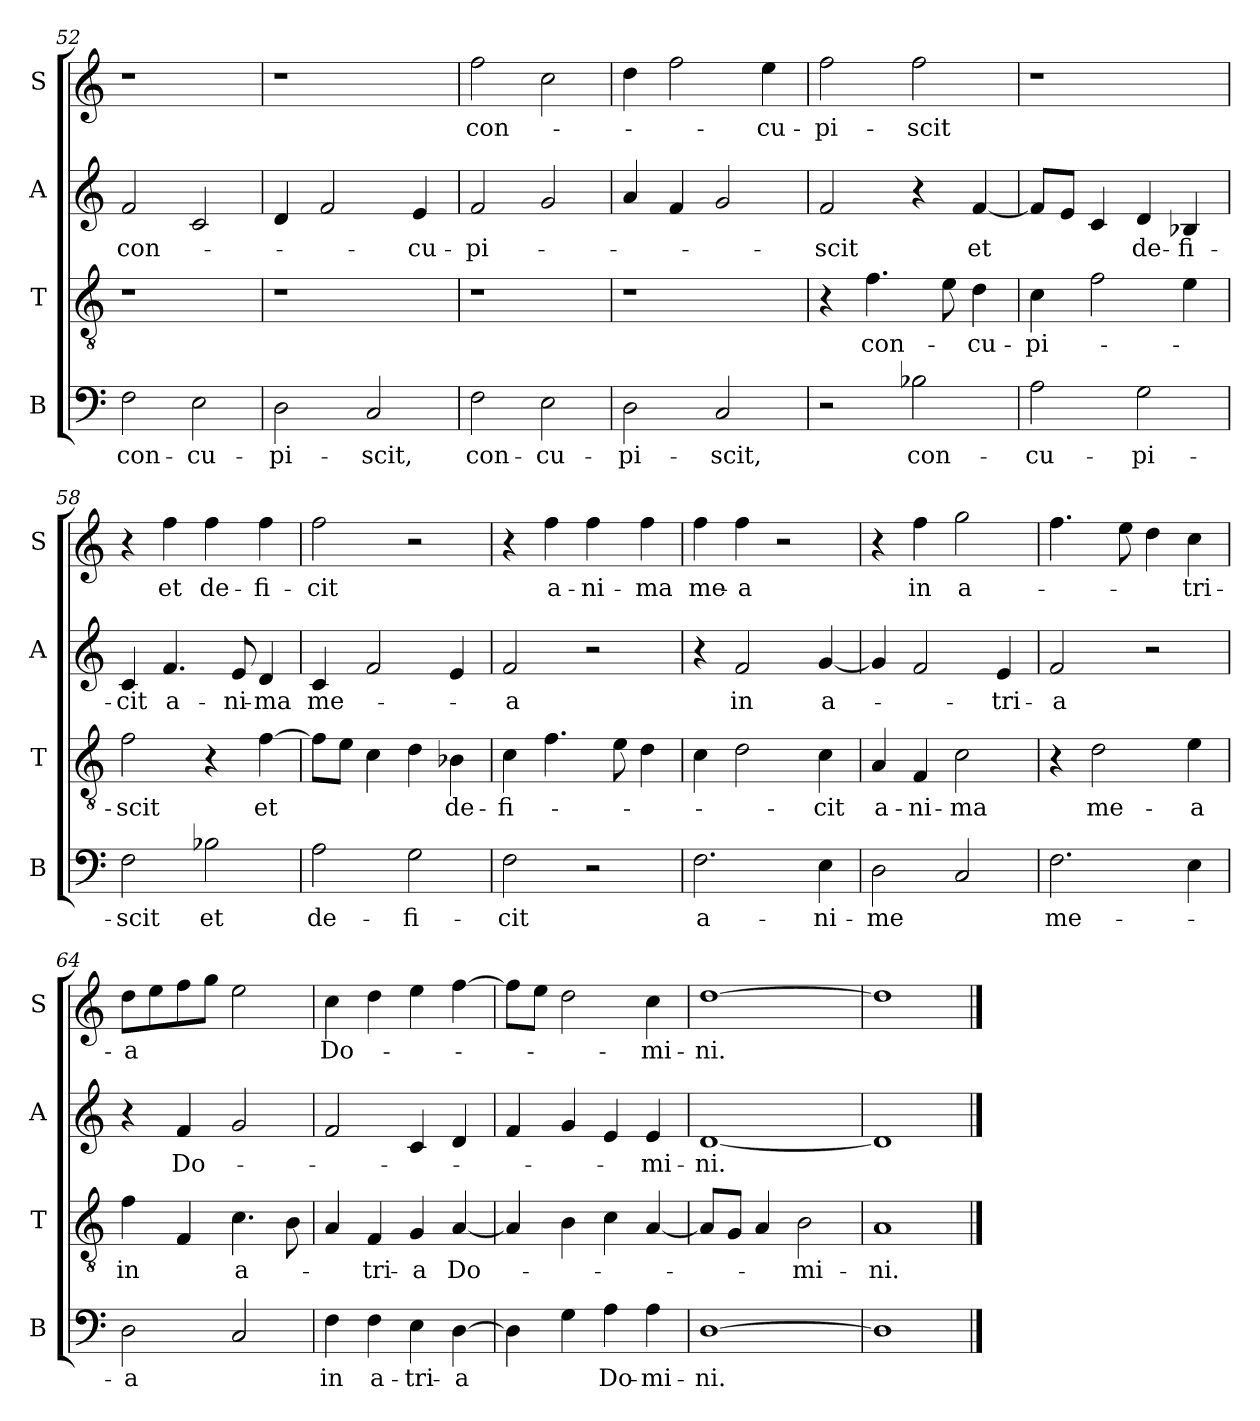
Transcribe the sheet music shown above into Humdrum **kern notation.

**kern	**text	**kern	**text	**kern	**text	**kern	**text
*part4	*part4	*part3	*part3	*part2	*part2	*part1	*part1
*staff4	*staff4	*staff3	*staff3	*staff2	*staff2	*staff1	*staff1
*I"B	*	*I"T	*	*I"A	*	*I"S	*
*I'B	*	*I'T	*	*I'A	*	*I'S	*
!!LO:LB:g=z
*clefF4	*	*clefGv2	*	*clefG2	*	*clefG2	*
*k[]	*	*k[]	*	*k[]	*	*k[]	*
*C:	*	*C:	*	*C:	*	*C:	*
=52	=52	=52	=52	=52	=52	=52	=52
!	!LO:LY:b	!	!	!	!LO:LY:b	!	!
2F\	con-	1r	.	2f/	con-	1r	.
!	!LO:LY:b:rj	!	!	!	!	!	!
2E\	-cu-	.	.	2c/	.	.	.
=53	=53	=53	=53	=53	=53	=53	=53
!	!LO:LY:b	!	!	!	!	!	!
2D\	-pi-	1r	.	4d/	.	1r	.
.	.	.	.	2f/	.	.	.
!	!LO:LY:b	!	!	!	!	!	!
2C/	-scit,	.	.	.	.	.	.
!	!	!	!	!	!LO:LY:b	!	!
.	.	.	.	4e/	-cu-	.	.
=54	=54	=54	=54	=54	=54	=54	=54
!	!LO:LY:b	!	!	!	!LO:LY:b	!	!LO:LY:b
2F\	con-	1r	.	2f/	-pi-	2ff\	con-
!	!LO:LY:b	!	!	!	!	!	!
2E\	-cu-	.	.	2g/	.	2cc\	.
=55	=55	=55	=55	=55	=55	=55	=55
!	!LO:LY:b	!	!	!	!	!	!
2D\	-pi-	1r	.	4a/	.	4dd\	.
.	.	.	.	4f/	.	2ff\	.
!	!LO:LY:b	!	!	!	!	!	!
2C/	-scit,	.	.	2g/	.	.	.
!	!	!	!	!	!	!	!LO:LY:b
.	.	.	.	.	.	4ee\	-cu-
=56	=56	=56	=56	=56	=56	=56	=56
!	!	!	!	!	!LO:LY:b	!	!LO:LY:b
2r	.	4r	.	2f/	-scit	2ff\	-pi-
!	!	!	!LO:LY:b	!	!	!	!
.	.	4.f\	con-	.	.	.	.
!	!LO:LY:b	!	!	!	!	!	!LO:LY:b
2B-X\	con-	.	.	4r	.	2ff\	-scit
.	.	8e\	.	.	.	.	.
!	!	!	!LO:LY:b	!	!LO:LY:b	!	!
.	.	4d\	-cu-	[<4f/	et	.	.
=57	=57	=57	=57	=57	=57	=57	=57
!	!LO:LY:b	!	!LO:LY:b	!	!	!	!
2A\	-cu-	4c\	-pi-	8f/L]	.	1r	.
.	.	.	.	8e/J	.	.	.
.	.	2f\	.	4c/	.	.	.
!	!LO:LY:b	!	!	!	!LO:LY:b	!	!
2G\	-pi-	.	.	4d/	de-	.	.
!	!	!	!	!	!LO:LY:b	!	!
.	.	4e\	.	4B-/	-fi-	.	.
=58	=58	=58	=58	=58	=58	=58	=58
!	!LO:LY:b	!	!LO:LY:b	!	!LO:LY:b	!	!
2F\	-scit	2f\	-scit	4c/	-cit	4r	.
!	!	!	!	!	!LO:LY:b	!	!LO:LY:b
.	.	.	.	4.f/	a-	4ff\	et
!	!LO:LY:b	!	!	!	!	!	!LO:LY:b
2B-X\	et	4r	.	.	.	4ff\	de-
!	!	!	!	!	!LO:LY:b	!	!
.	.	.	.	8e/	-ni-	.	.
!	!	!	!LO:LY:b	!	!LO:LY:b:rj	!	!LO:LY:b
.	.	[>4f\	et	4d/	-ma	4ff\	-fi-
=59	=59	=59	=59	=59	=59	=59	=59
!	!LO:LY:b	!	!	!	!LO:LY:b	!	!LO:LY:b
2A\	de-	8f\L]	.	4c/	me-	2ff\	-cit
.	.	8e\J	.	.	.	.	.
.	.	4c\	.	2f/	.	.	.
!	!LO:LY:b	!	!	!	!	!	!
2G\	-fi-	4d\	.	.	.	2r	.
!	!	!	!LO:LY:b	!	!	!	!
.	.	4B-\	de-	4e/	.	.	.
!!LO:PB:g=z
=60	=60	=60	=60	=60	=60	=60	=60
!	!LO:LY:b	!	!LO:LY:b	!	!LO:LY:b	!	!
2F\	-cit	4c\	-fi-	2f/	-a	4r	.
!	!	!	!	!	!	!	!LO:LY:b
.	.	4.f\	.	.	.	4ff\	a-
!	!	!	!	!	!	!	!LO:LY:b
2r	.	.	.	2r	.	4ff\	-ni-
.	.	8e\	.	.	.	.	.
!	!	!	!	!	!	!	!LO:LY:b:rj
.	.	4d\	.	.	.	4ff\	-ma
=61	=61	=61	=61	=61	=61	=61	=61
!	!LO:LY:b	!	!	!	!	!	!LO:LY:b
2.F\	a-	4c\	.	4r	.	4ff\	me-
!	!	!	!	!	!LO:LY:b	!	!LO:LY:b:rj
.	.	2d\	.	2f/	in	4ff\	-a
.	.	.	.	.	.	2r	.
!	!LO:LY:b	!	!LO:LY:b	!	!LO:LY:b	!	!
4E\	-ni-	4c\	-cit	[<4g/	a-	.	.
=62	=62	=62	=62	=62	=62	=62	=62
!	!LO:LY:b	!	!LO:LY:b	!	!	!	!
2D\	-me	4A/	a-	4g/]	.	4r	.
!	!	!	!LO:LY:b	!	!	!	!LO:LY:b
.	.	4F/	-ni-	2f/	.	4ff\	in
!	!	!	!LO:LY:b:rj	!	!	!	!LO:LY:b
2C/	.	2c\	-ma	.	.	2gg\	a-
!	!	!	!	!	!LO:LY:b	!	!
.	.	.	.	4e/	-tri-	.	.
=63	=63	=63	=63	=63	=63	=63	=63
!	!LO:LY:b	!	!	!	!LO:LY:b	!	!
2.F\	me-	4r	.	2f/	-a	4.ff\	.
!	!	!	!LO:LY:b	!	!	!	!
.	.	2d\	me-	.	.	.	.
.	.	.	.	.	.	8ee\	.
.	.	.	.	2r	.	4dd\	.
!	!	!	!LO:LY:b	!	!	!	!LO:LY:b
4E\	.	4e\	-a	.	.	4cc\	-tri-
=64	=64	=64	=64	=64	=64	=64	=64
!	!LO:LY:b:rj	!	!LO:LY:b	!	!	!	!LO:LY:b:rj
2D\	-a	4f\	in	4r	.	8dd\L	-a
.	.	.	.	.	.	8ee\	.
!	!	!	!	!	!LO:LY:b	!	!
.	.	4F/	.	4f/	Do-	8ff\	.
.	.	.	.	.	.	8gg\J	.
!	!	!	!LO:LY:b	!	!	!	!
2C/	.	4.c\	a-	2g/	.	2ee\	.
.	.	8B\	.	.	.	.	.
=65	=65	=65	=65	=65	=65	=65	=65
!	!LO:LY:b	!	!	!	!	!	!LO:LY:b
4F\	in	4A/	.	2f/	.	4cc\	Do-
!	!LO:LY:b	!	!LO:LY:b	!	!	!	!
4F\	a-	4F/	-tri-	.	.	4dd\	.
!	!LO:LY:b	!	!LO:LY:b:rj	!	!	!	!
4E\	-tri-	4G/	-a	4c/	.	4ee\	.
!	!LO:LY:b:rj	!	!LO:LY:b	!	!	!	!
[>4D\	-a	[<4A/	Do-	4d/	.	[>4ff\	.
=66	=66	=66	=66	=66	=66	=66	=66
4D\]	.	4A/]	.	4f/	.	8ff\L]	.
.	.	.	.	.	.	8ee\J	.
4G\	.	4B\	.	4g/	.	2dd\	.
!	!LO:LY:b	!	!	!	!	!	!
4A\	Do-	4c\	.	4e/	.	.	.
!	!LO:LY:b:rj	!	!	!	!LO:LY:b	!	!LO:LY:b
4A\	-mi-	[<4A/	.	4e/	-mi-	4cc\	-mi-
=67	=67	=67	=67	=67	=67	=67	=67
!	!LO:LY:b	!	!	!	!LO:LY:b	!	!LO:LY:b
[>1D	-ni.	8A/L]	.	[<1d	-ni.	[>1dd	-ni.
.	.	8G/J	.	.	.	.	.
.	.	4A/	.	.	.	.	.
!	!	!	!LO:LY:b	!	!	!	!
.	.	2B\	-mi-	.	.	.	.
=68	=68	=68	=68	=68	=68	=68	=68
!	!	!	!LO:LY:b	!	!	!	!
1D]	.	1A	-ni.	1d]	.	1dd]	.
==	==	==	==	==	==	==	==
*-	*-	*-	*-	*-	*-	*-	*-
